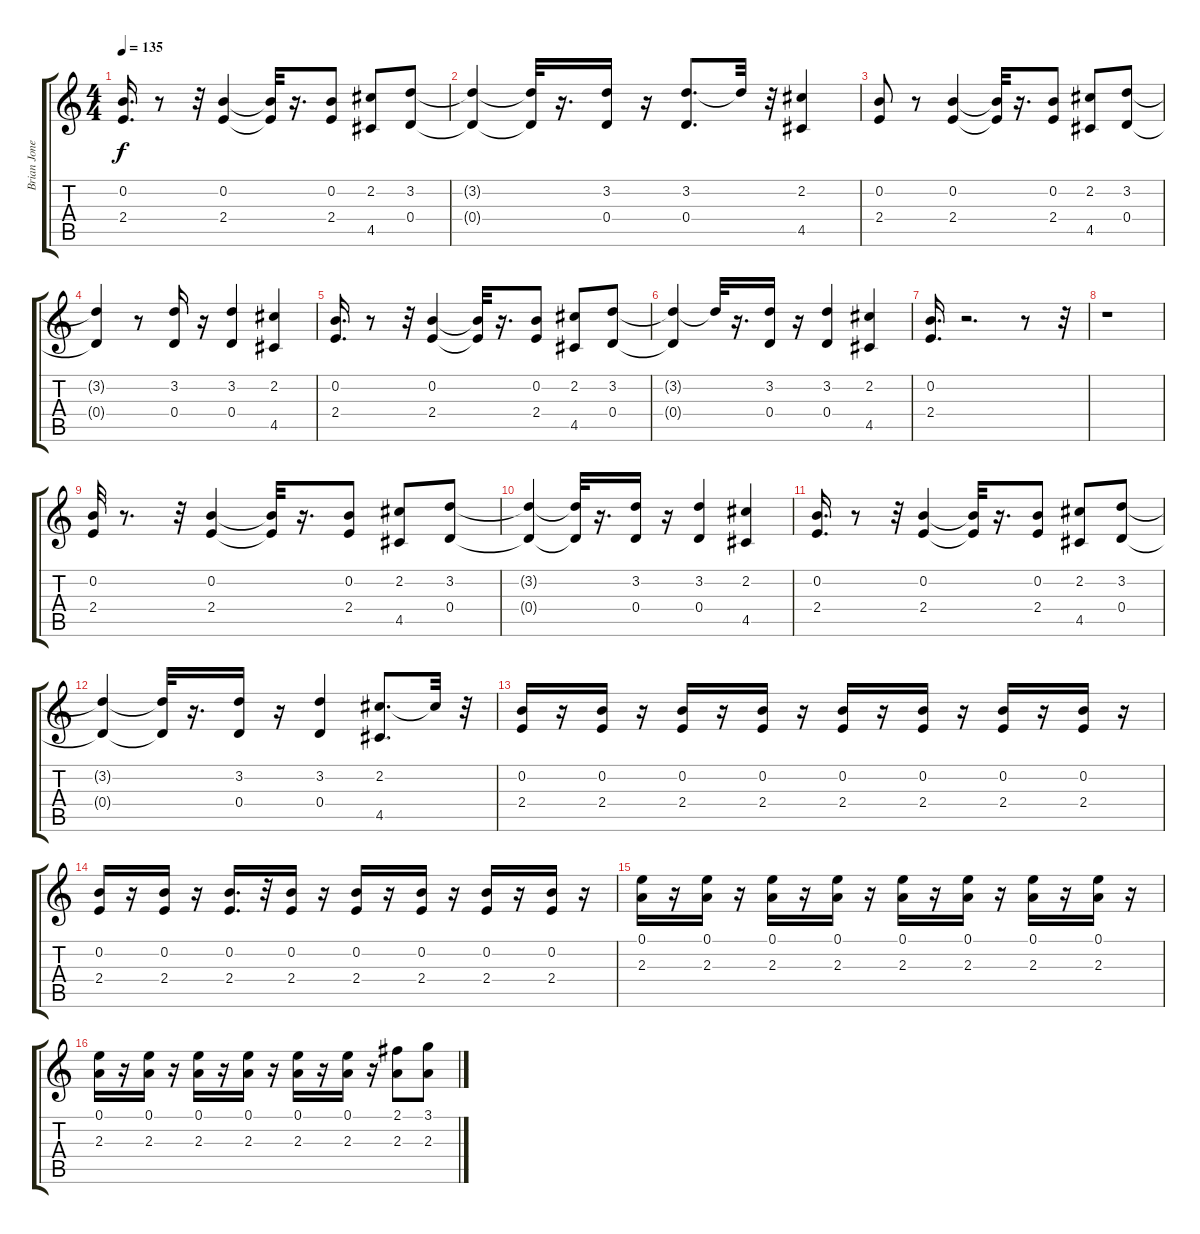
\track ("Brian Jones - Rhythm" "Brian Jone") {instrument electricguitarclean}
\staff {score tabs}
\tuning (E4 B3 G3 D3 A2 E2) {hide}
\ts (4 4)
\tempo 135
\clef g2
\ks c
(0.2 2.4).16{d dy f} r.8 r.32 (0.2 2.4).4 (0.2{t} 2.4{t}).32 r.16{d} (0.2 2.4).8 (2.2 4.5).8 (3.2 0.4).8 |
(3.2{t} 0.4{t}).4 (3.2{t} 0.4{t}).32 r.16{d} (3.2 0.4).16 r.16 (3.2 0.4).8{d} 3.2{t}.32 r.32 (2.2 4.5).4 |
(0.2 2.4).8 r.8 (0.2 2.4).4 (0.2{t} 2.4{t}).32 r.16{d} (0.2 2.4).8 (2.2 4.5).8 (3.2 0.4).8 |
(3.2{t} 0.4{t}).4 r.8 (3.2 0.4).16 r.16 (3.2 0.4).4 (2.2 4.5).4 |
(0.2 2.4).16{d} r.8 r.32 (0.2 2.4).4 (0.2{t} 2.4{t}).32 r.16{d} (0.2 2.4).8 (2.2 4.5).8 (3.2 0.4).8 |
(3.2{t} 0.4{t}).4 3.2{t}.32 r.16{d} (3.2 0.4).16 r.16 (3.2 0.4).4 (2.2 4.5).4 |
(0.2 2.4).16{d} r.2{d} r.8 r.32 |
r.1 |
(0.2 2.4).32 r.8{d} r.32 (0.2 2.4).4 (0.2{t} 2.4{t}).32 r.16{d} (0.2 2.4).8 (2.2 4.5).8 (3.2 0.4).8 |
(3.2{t} 0.4{t}).4 (3.2{t} 0.4{t}).32 r.16{d} (3.2 0.4).16 r.16 (3.2 0.4).4 (2.2 4.5).4 |
(0.2 2.4).16{d} r.8 r.32 (0.2 2.4).4 (0.2{t} 2.4{t}).32 r.16{d} (0.2 2.4).8 (2.2 4.5).8 (3.2 0.4).8 |
(3.2{t} 0.4{t}).4 (3.2{t} 0.4{t}).32 r.16{d} (3.2 0.4).16 r.16 (3.2 0.4).4 (2.2 4.5).8{d} 2.2{t}.32 r.32 |
(0.2 2.4).16 r.16 (0.2 2.4).16 r.16 (0.2 2.4).16 r.16 (0.2 2.4).16 r.16 (0.2 2.4).16 r.16 (0.2 2.4).16 r.16 (0.2 2.4).16 r.16 (0.2 2.4).16 r.16 |
(0.2 2.4).16 r.16 (0.2 2.4).16 r.16 (0.2 2.4).16{d} r.32 (0.2 2.4).16 r.16 (0.2 2.4).16 r.16 (0.2 2.4).16 r.16 (0.2 2.4).16 r.16 (0.2 2.4).16 r.16 |
(0.1 2.3).16 r.16 (0.1 2.3).16 r.16 (0.1 2.3).16 r.16 (0.1 2.3).16 r.16 (0.1 2.3).16 r.16 (0.1 2.3).16 r.16 (0.1 2.3).16 r.16 (0.1 2.3).16 r.16 |
(0.1 2.3).16 r.16 (0.1 2.3).16 r.16 (0.1 2.3).16 r.16 (0.1 2.3).16 r.16 (0.1 2.3).16 r.16 (0.1 2.3).16 r.16 (2.1 2.3).8 (3.1 2.3).8
